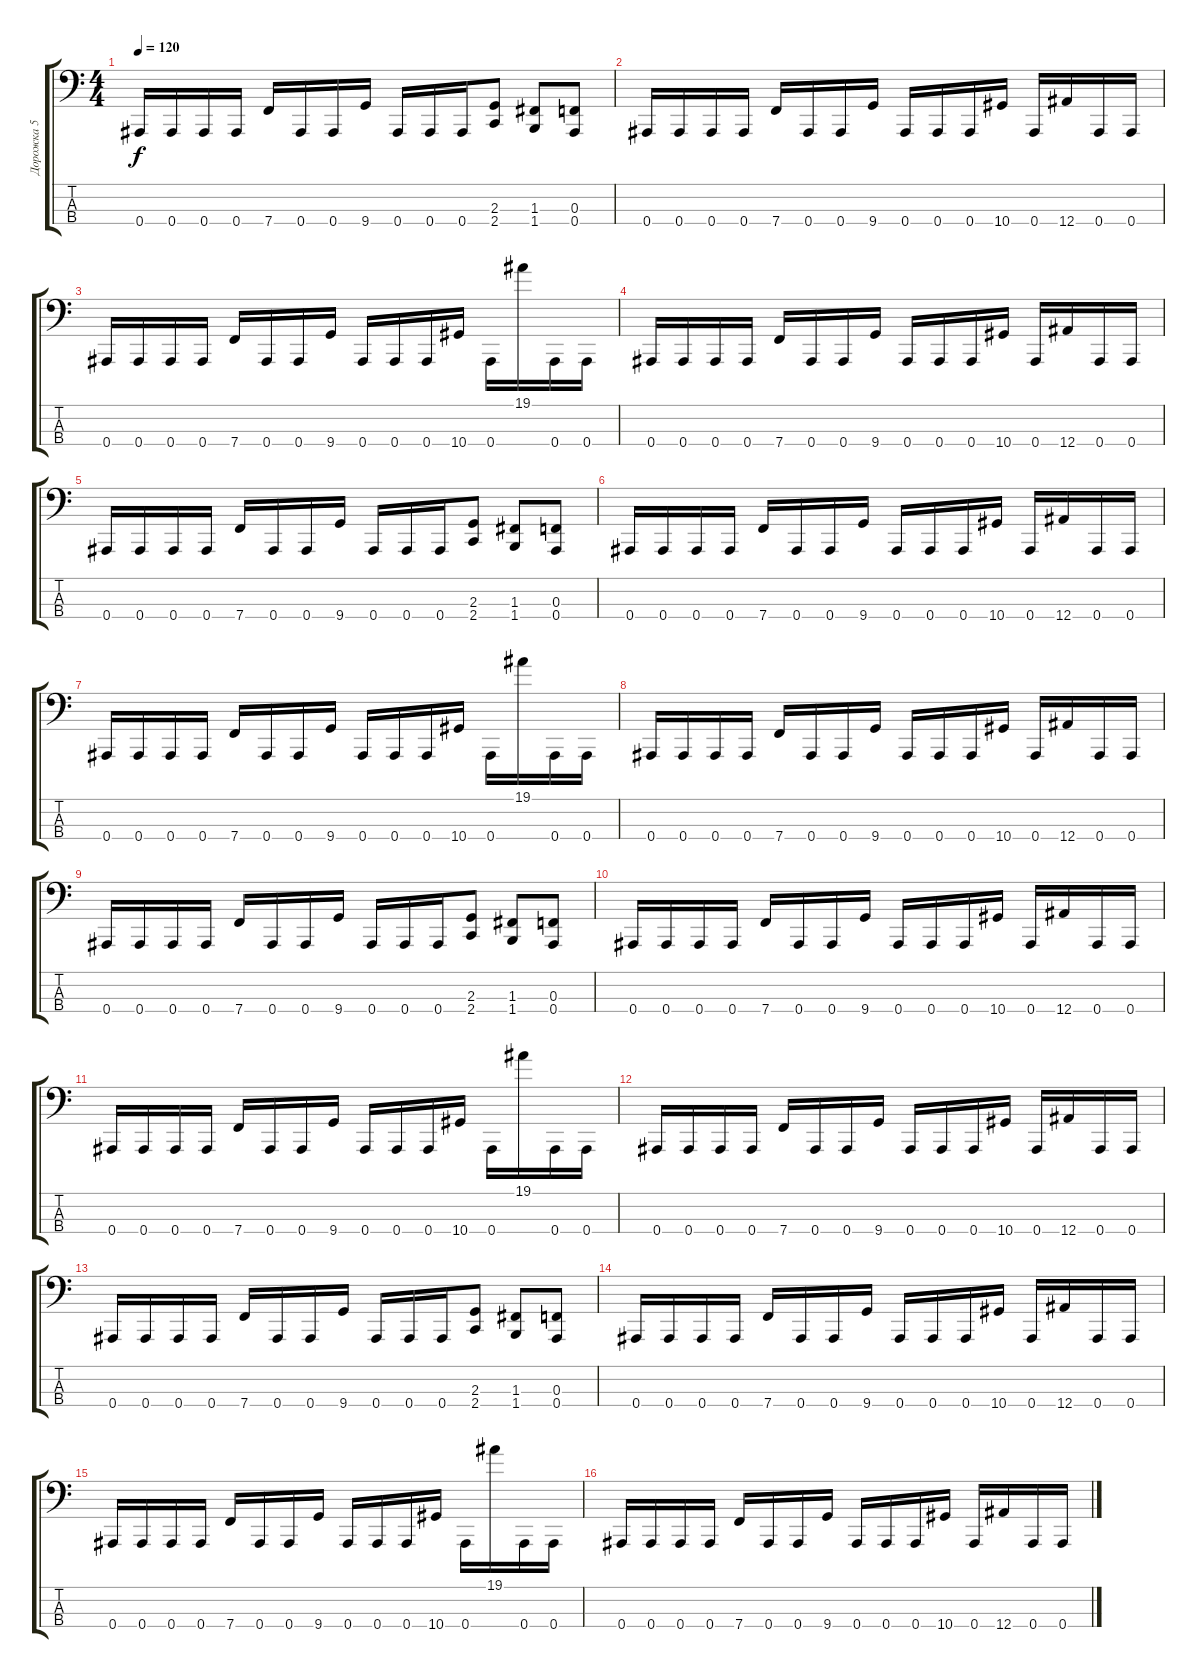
\track ("Дорожка 5" "Дорожка 5") {instrument electricbassfinger}
\staff {score tabs}
\tuning (Eb2 Bb1 F1 Bb0) {hide}
\ts (4 4)
\tempo 120
\clef f4
\ks c
0.4.16{dy f} 0.4.16 0.4.16 0.4.16 7.4.16 0.4.16 0.4.16 9.4.16 0.4.16 0.4.16 0.4.16 (2.3 2.4).8 (1.3 1.4).8 (0.3 0.4).8 |
0.4.16 0.4.16 0.4.16 0.4.16 7.4.16 0.4.16 0.4.16 9.4.16 0.4.16 0.4.16 0.4.16 10.4.16 0.4.16 12.4.16 0.4.16 0.4.16 |
0.4.16 0.4.16 0.4.16 0.4.16 7.4.16 0.4.16 0.4.16 9.4.16 0.4.16 0.4.16 0.4.16 10.4.16 0.4.16 19.1.16 0.4.16 0.4.16 |
0.4.16 0.4.16 0.4.16 0.4.16 7.4.16 0.4.16 0.4.16 9.4.16 0.4.16 0.4.16 0.4.16 10.4.16 0.4.16 12.4.16 0.4.16 0.4.16 |
0.4.16 0.4.16 0.4.16 0.4.16 7.4.16 0.4.16 0.4.16 9.4.16 0.4.16 0.4.16 0.4.16 (2.3 2.4).8 (1.3 1.4).8 (0.3 0.4).8 |
0.4.16 0.4.16 0.4.16 0.4.16 7.4.16 0.4.16 0.4.16 9.4.16 0.4.16 0.4.16 0.4.16 10.4.16 0.4.16 12.4.16 0.4.16 0.4.16 |
0.4.16 0.4.16 0.4.16 0.4.16 7.4.16 0.4.16 0.4.16 9.4.16 0.4.16 0.4.16 0.4.16 10.4.16 0.4.16 19.1.16 0.4.16 0.4.16 |
0.4.16 0.4.16 0.4.16 0.4.16 7.4.16 0.4.16 0.4.16 9.4.16 0.4.16 0.4.16 0.4.16 10.4.16 0.4.16 12.4.16 0.4.16 0.4.16 |
0.4.16 0.4.16 0.4.16 0.4.16 7.4.16 0.4.16 0.4.16 9.4.16 0.4.16 0.4.16 0.4.16 (2.3 2.4).8 (1.3 1.4).8 (0.3 0.4).8 |
0.4.16 0.4.16 0.4.16 0.4.16 7.4.16 0.4.16 0.4.16 9.4.16 0.4.16 0.4.16 0.4.16 10.4.16 0.4.16 12.4.16 0.4.16 0.4.16 |
0.4.16 0.4.16 0.4.16 0.4.16 7.4.16 0.4.16 0.4.16 9.4.16 0.4.16 0.4.16 0.4.16 10.4.16 0.4.16 19.1.16 0.4.16 0.4.16 |
0.4.16 0.4.16 0.4.16 0.4.16 7.4.16 0.4.16 0.4.16 9.4.16 0.4.16 0.4.16 0.4.16 10.4.16 0.4.16 12.4.16 0.4.16 0.4.16 |
0.4.16 0.4.16 0.4.16 0.4.16 7.4.16 0.4.16 0.4.16 9.4.16 0.4.16 0.4.16 0.4.16 (2.3 2.4).8 (1.3 1.4).8 (0.3 0.4).8 |
0.4.16 0.4.16 0.4.16 0.4.16 7.4.16 0.4.16 0.4.16 9.4.16 0.4.16 0.4.16 0.4.16 10.4.16 0.4.16 12.4.16 0.4.16 0.4.16 |
0.4.16 0.4.16 0.4.16 0.4.16 7.4.16 0.4.16 0.4.16 9.4.16 0.4.16 0.4.16 0.4.16 10.4.16 0.4.16 19.1.16 0.4.16 0.4.16 |
0.4.16 0.4.16 0.4.16 0.4.16 7.4.16 0.4.16 0.4.16 9.4.16 0.4.16 0.4.16 0.4.16 10.4.16 0.4.16 12.4.16 0.4.16 0.4.16
